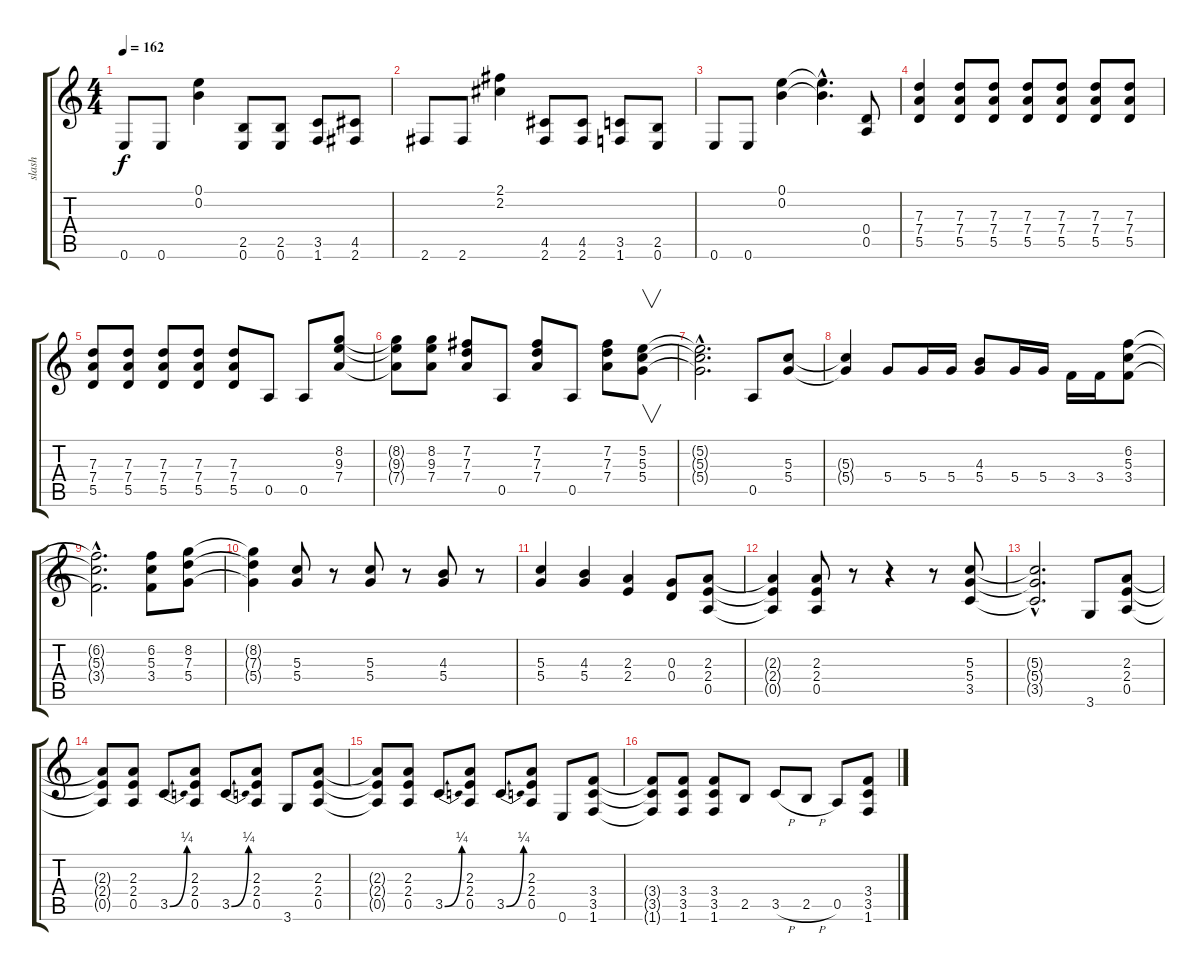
\track ("slash" "slash") {instrument distortionguitar}
\staff {score tabs}
\tuning (E4 B3 G3 D3 A2 E2) {hide}
\ts (4 4)
\tempo 162
\clef g2
\ks c
0.6.8{dy f} 0.6.8 (0.1 0.2).4 (2.5 0.6).8 (2.5 0.6).8 (3.5 1.6).8 (4.5 2.6).8 |
2.6.8 2.6.8 (2.1 2.2).4 (4.5 2.6).8 (4.5 2.6).8 (3.5 1.6).8 (2.5 0.6).8 |
0.6.8 0.6.8 (0.1 0.2).4 (0.1{hac t} 0.2{hac t}).4{d} (0.4 0.5).8 |
(7.3 7.4 5.5).4 (7.3 7.4 5.5).8 (7.3 7.4 5.5).8 (7.3 7.4 5.5).8 (7.3 7.4 5.5).8 (7.3 7.4 5.5).8 (7.3 7.4 5.5).8 |
(7.3 7.4 5.5).8 (7.3 7.4 5.5).8 (7.3 7.4 5.5).8 (7.3 7.4 5.5).8 (7.3 7.4 5.5).8 0.5.8 0.5.8 (8.2 9.3 7.4).8 |
(8.2{t} 9.3{t} 7.4{t}).8 (8.2 9.3 7.4).8 (7.2 7.3 7.4).8 0.5.8 (7.2 7.3 7.4).8 0.5.8 (7.2 7.3 7.4).8 (5.2 5.3 5.4).8{v} |
(5.2{hac t} 5.3{hac t} 5.4{hac t}).2{d} 0.5.8 (5.3 5.4).8 |
(5.3{t} 5.4{t}).4 5.4.8 5.4.16 5.4.16 (4.3 5.4).8 5.4.16 5.4.16 3.4.16 3.4.16 (6.2 5.3 3.4).8 |
(6.2{hac t} 5.3{hac t} 3.4{hac t}).2{d} (6.2 5.3 3.4).8 (8.2 7.3 5.4).8 |
(8.2{t} 7.3{t} 5.4{t}).4 (5.3 5.4).8 r.8 (5.3 5.4).8 r.8 (4.3 5.4).8 r.8 |
(5.3 5.4).4 (4.3 5.4).4 (2.3 2.4).4 (0.3 0.4).8 (2.3 2.4 0.5).8 |
(2.3{t} 2.4{t} 0.5{t}).4 (2.3 2.4 0.5).8 r.8 r.4 r.8 (5.3 5.4 3.5).8 |
(5.3{hac t} 5.4{hac t} 3.5{hac t}).2{d} 3.6.8 (2.3 2.4 0.5).8 |
(2.3{t} 2.4{t} 0.5{t}).8 (2.3 2.4 0.5).8 3.5{be (bend 0 0 60 1)}.8 (2.3 2.4 0.5).8 3.5{be (bend 0 0 60 1)}.8 (2.3 2.4 0.5).8 3.6.8 (2.3 2.4 0.5).8 |
(2.3{t} 2.4{t} 0.5{t}).8 (2.3 2.4 0.5).8 3.5{be (bend 0 0 60 1)}.8 (2.3 2.4 0.5).8 3.5{be (bend 0 0 60 1)}.8 (2.3 2.4 0.5).8 0.6.8 (3.4 3.5 1.6).8 |
(3.4{t} 3.5{t} 1.6{t}).8 (3.4 3.5 1.6).8 (3.4 3.5 1.6).8 2.5.8 3.5{h}.8 2.5{h}.8 0.5.8 (3.4 3.5 1.6).8
